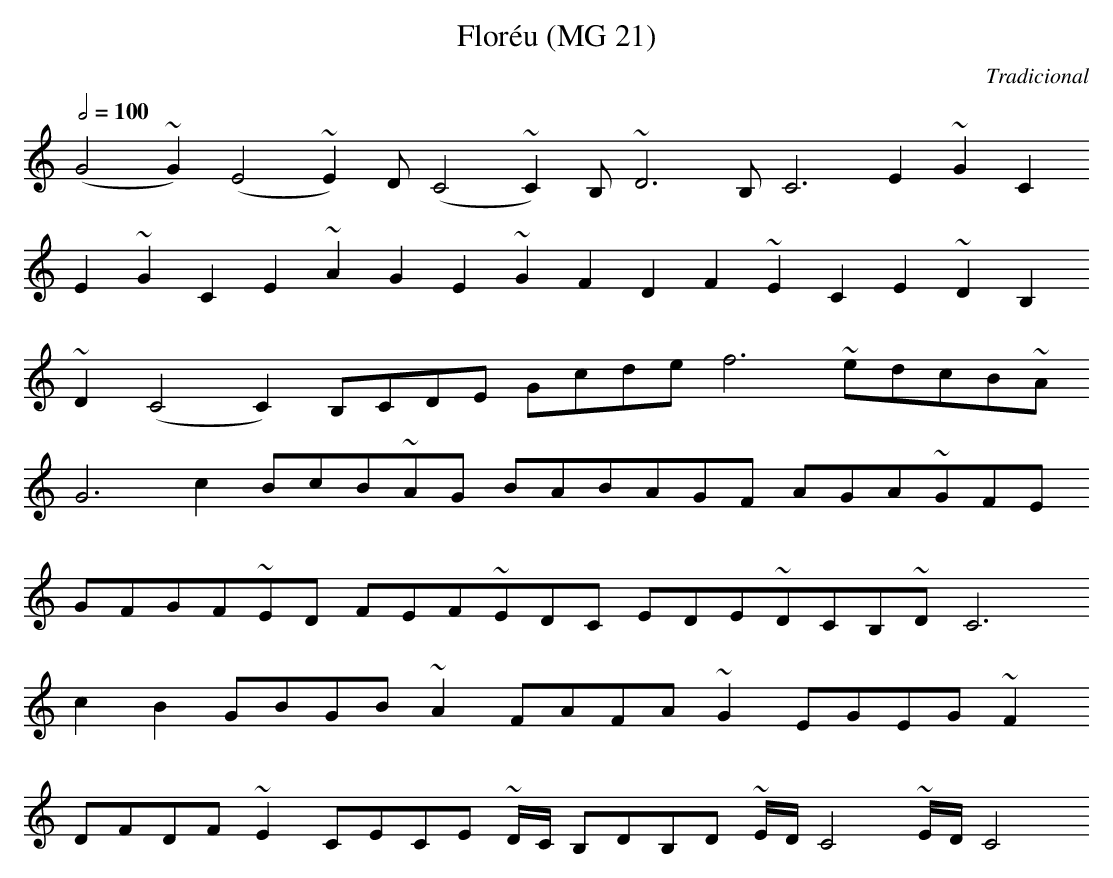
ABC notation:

X:1
T:Floréu (MG 21)
C:Tradicional
M:Llibre
L:1/8
Q:2/4=100
E:Nivel 2
K:C
(G4 ~G2) (E4 ~E2) D (C4 ~C2) B, ~D6 B, C6 E2 ~G2 C2
E2 ~G2 C2 E2 ~A2 G2 E2 ~G2 F2 D2 F2 ~E2 C2 E2 ~D2 B,2
~D2 (C4 C2) B,CDE Gcde f6 ~edcB~A
G6 c2 BcB~AG BABAGF AGA~GFE
GFGF~ED FEF~EDC EDE~DCB,~D C6
c2 B2 GBGB ~A2 FAFA ~G2 EGEG ~F2
DFDF ~E2 CECE ~D/2C/2 B,DB,D ~E/2D/2 C4 ~E/2D/2 C4
